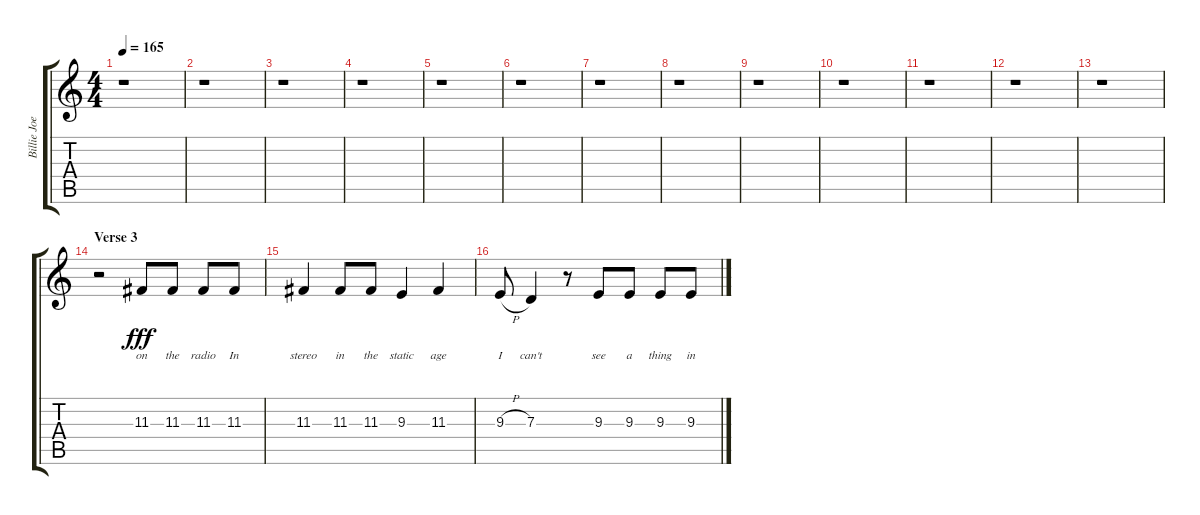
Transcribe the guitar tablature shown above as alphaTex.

\track ("Billie Joe (Vocals)" "Billie Joe") {instrument lead2sawtooth}
\staff {score tabs}
\tuning (E4 B3 G3 D3 A2 E2) {hide}
\ts (4 4)
\tempo 165
\clef g2
\ks c
r.1{dy fff} |
r.1 |
r.1 |
r.1 |
r.1 |
r.1 |
r.1 |
r.1 |
r.1 |
r.1 |
r.1 |
r.1 |
r.1 |
\section ("" "Verse 3")
r.2 11.3.8{lyrics (0 "on") lyrics (1 "") lyrics (2 "") lyrics (3 "") lyrics (4 "")} 11.3.8{lyrics (0 "the") lyrics (1 "") lyrics (2 "") lyrics (3 "") lyrics (4 "")} 11.3.8{lyrics (0 "radio") lyrics (1 "") lyrics (2 "") lyrics (3 "") lyrics (4 "")} 11.3.8{lyrics (0 "In") lyrics (1 "") lyrics (2 "") lyrics (3 "") lyrics (4 "")} |
11.3.4{lyrics (0 "stereo") lyrics (1 "") lyrics (2 "") lyrics (3 "") lyrics (4 "")} 11.3.8{lyrics (0 "in") lyrics (1 "") lyrics (2 "") lyrics (3 "") lyrics (4 "")} 11.3.8{lyrics (0 "the") lyrics (1 "") lyrics (2 "") lyrics (3 "") lyrics (4 "")} 9.3.4{lyrics (0 "static") lyrics (1 "") lyrics (2 "") lyrics (3 "") lyrics (4 "")} 11.3.4{lyrics (0 "age") lyrics (1 "") lyrics (2 "") lyrics (3 "") lyrics (4 "")} |
9.3{h}.8{lyrics (0 "I") lyrics (1 "") lyrics (2 "") lyrics (3 "") lyrics (4 "")} 7.3.4{lyrics (0 "can't") lyrics (1 "") lyrics (2 "") lyrics (3 "") lyrics (4 "")} r.8 9.3.8{lyrics (0 "see") lyrics (1 "") lyrics (2 "") lyrics (3 "") lyrics (4 "")} 9.3.8{lyrics (0 "a") lyrics (1 "") lyrics (2 "") lyrics (3 "") lyrics (4 "")} 9.3.8{lyrics (0 "thing") lyrics (1 "") lyrics (2 "") lyrics (3 "") lyrics (4 "")} 9.3.8{lyrics (0 "in") lyrics (1 "") lyrics (2 "") lyrics (3 "") lyrics (4 "")}
